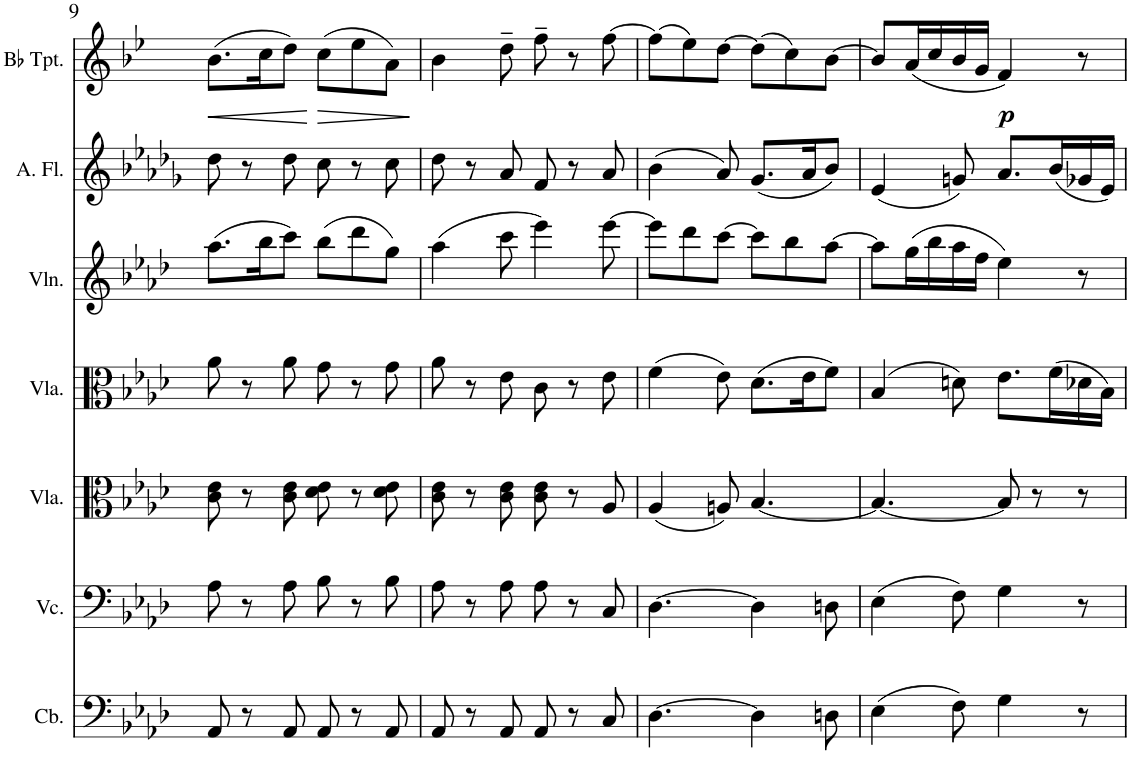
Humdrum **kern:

**kern	**kern	**kern	**kern	**kern	**kern	**kern	**dynam
*part7	*part6	*part5	*part4	*part3	*part2	*part1	*part1
*staff7	*staff6	*staff5	*staff4	*staff3	*staff2	*staff1	*staff1
*I"Contrabass	*I"Violoncello	*I"Viola	*I"Viola	*I"Violin	*I"Alto Flute	*I"Bb Trumpet	*
*I'Cb.	*I'Vc.	*I'Vla.	*I'Vla.	*I'Vln.	*I'A. Fl.	*I'Bb Tpt.	*
!!LO:PB:g=z
*clefF4	*clefF4	*clefC3	*clefC3	*clefG2	*clefG2	*clefG2	*
*Trd7c12	*	*	*	*	*Trd3c5	*Trd1c2	*
*k[b-e-a-d-]	*k[b-e-a-d-]	*k[b-e-a-d-]	*k[b-e-a-d-]	*k[b-e-a-d-]	*k[b-e-a-d-g-]	*k[b-e-]	*
*M6/8	*M6/8	*M6/8	*M6/8	*M6/8	*M6/8	*M6/8	*
=9	=9	=9	=9	=9	=9	=9	=9
!	!	!	!	!	!	!	!LO:HP:b
8AA-/	8A-\	8c\ 8e-\	8a-\	(>8.aa-\L	8dd-\	(>8.b-\L	<
8r	8r	8r	8r	.	8r	.	.
.	.	.	.	16bb-\K	.	16cc\K	.
8AA-/	8A-\	8c\ 8e-\	8a-\	8ccc\J)	8dd-\	8dd\J)	.
!	!	!	!	!	!	!	!LO:HP:n=1:b
8AA-/	8B-\	8d-\ 8e-\	8g\	(>8bb-\L	8cc\	(>8cc\L	[ >
8r	8r	8r	8r	8ddd-\	8r	8ee-\	.
8AA-/	8B-\	8d-\ 8e-\	8g\	8gg\J)	8cc\	8a\J)	.
.	.	.	.	.	.	.	]
=10	=10	=10	=10	=10	=10	=10	=10
8AA-/	8A-\	8c\ 8e-\	8a-\	(>4aa-\	8dd-\	4b-\	.
8r	8r	8r	8r	.	8r	.	.
8AA-/	8A-\	8c\ 8e-\	8e-\	8ccc\	8a-/	8dd~\	.
8AA-/	8A-\	8c\ 8e-\	8c\	4eee-\)	8f/	8ff~\	.
8r	8r	8r	8r	.	8r	8r	.
8C/	8C/	8A-/	8e-\	[8eee-\	8a-/	[8ff\	.
=11	=11	=11	=11	=11	=11	=11	=11
[4.D-\	[4.D-\	(<4A-/	(>4f\	8eee-\L]	(>4b-\	(>8ff\L]	.
.	.	.	.	8ddd-\	.	8ee-\)	.
.	.	8An/)	8e-\)	[8ccc\J	8a-/)	[8dd\J	.
4D-\]	4D-\]	[4.B-/	(>8.d-\L	8ccc\L]	(<8.g-/L	(>8dd\L]	.
.	.	.	.	8bb-\	.	8cc\)	.
.	.	.	16e-\K	.	16a-/K	.	.
8Dn\	8Dn\	.	8f\J)	[8aa-\J	8b-/J)	[8b-\J	.
=12	=12	=12	=12	=12	=12	=12	=12
(>4E-\	(>4E-\	4.B-/_	(>4B-/	8aa-\L]	(<4e-/	8b-/L]	.
.	.	.	.	(>16gg\L	.	(<16a/L	.
.	.	.	.	16bb-\	.	16cc/	.
8F\)	8F\)	.	8dn\)	16aa-\	8gn/)	16b-/	.
.	.	.	.	16ff\JJ	.	16g/JJ	.
!	!	!	!	!	!	!	!LO:DY:b
4G\	4G\	8B-/]	8.e-\L	4ee-\)	8.a-/L	4f/)	p
.	.	8r	.	.	.	.	.
.	.	.	(>16f\L	.	(<16b-/L	.	.
8r	8r	8r	16d-X\	8r	16g-X/	8r	.
.	.	.	16B-\JJ)	.	16e-/JJ)	.	.
=	=	=	=	=	=	=	=
*-	*-	*-	*-	*-	*-	*-	*-
